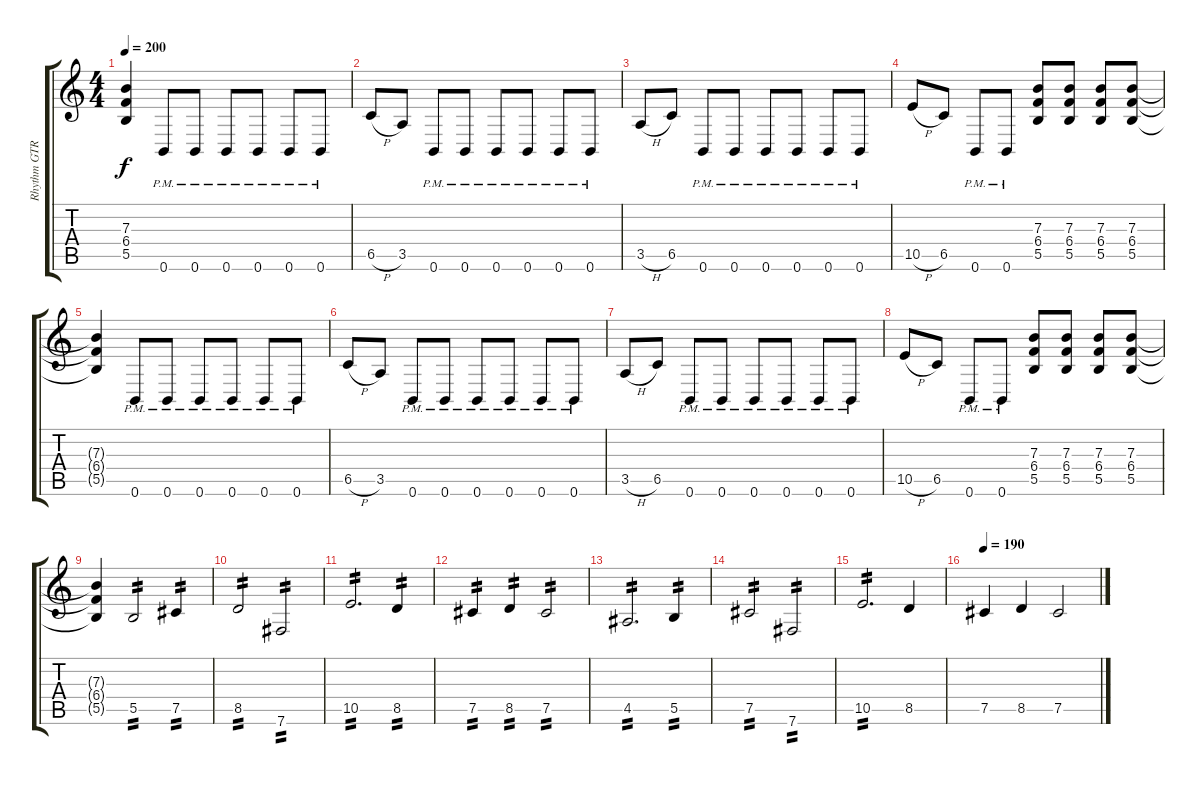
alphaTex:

\track ("Rhythm GTR L" "Rhythm GTR") {instrument overdrivenguitar}
\staff {score tabs}
\tuning (Db4 Ab3 E3 B2 Gb2 B1) {hide}
\ts (4 4)
\tempo 200
\clef g2
\ks c
(7.3{t} 6.4{t} 5.5{t}).4{dy f} 0.6{pm}.8 0.6{pm}.8 0.6{pm}.8 0.6{pm}.8 0.6{pm}.8 0.6{pm}.8 |
6.5{h}.8 3.5.8 0.6{pm}.8 0.6{pm}.8 0.6{pm}.8 0.6{pm}.8 0.6{pm}.8 0.6{pm}.8 |
3.5{h}.8 6.5.8 0.6{pm}.8 0.6{pm}.8 0.6{pm}.8 0.6{pm}.8 0.6{pm}.8 0.6{pm}.8 |
10.5{h}.8 6.5.8 0.6{pm}.8 0.6{pm}.8 (7.3 6.4 5.5).8 (7.3 6.4 5.5).8 (7.3 6.4 5.5).8 (7.3 6.4 5.5).8 |
(7.3{t} 6.4{t} 5.5{t}).4 0.6{pm}.8 0.6{pm}.8 0.6{pm}.8 0.6{pm}.8 0.6{pm}.8 0.6{pm}.8 |
6.5{h}.8 3.5.8 0.6{pm}.8 0.6{pm}.8 0.6{pm}.8 0.6{pm}.8 0.6{pm}.8 0.6{pm}.8 |
3.5{h}.8 6.5.8 0.6{pm}.8 0.6{pm}.8 0.6{pm}.8 0.6{pm}.8 0.6{pm}.8 0.6{pm}.8 |
10.5{h}.8 6.5.8 0.6{pm}.8 0.6{pm}.8 (7.3 6.4 5.5).8 (7.3 6.4 5.5).8 (7.3 6.4 5.5).8 (7.3 6.4 5.5).8 |
(7.3{t} 6.4{t} 5.5{t}).4 5.5.2{tp 2} 7.5.4{tp 2} |
8.5.2{tp 2} 7.6.2{tp 2} |
10.5.2{d tp 2} 8.5.4{tp 2} |
7.5.4{tp 2} 8.5.4{tp 2} 7.5.2{tp 2} |
4.5.2{d tp 2} 5.5.4{tp 2} |
7.5.2{tp 2} 7.6.2{tp 2} |
10.5.2{d tp 2} 8.5.4 |
\tempo 190
7.5.4 8.5.4 7.5.2
